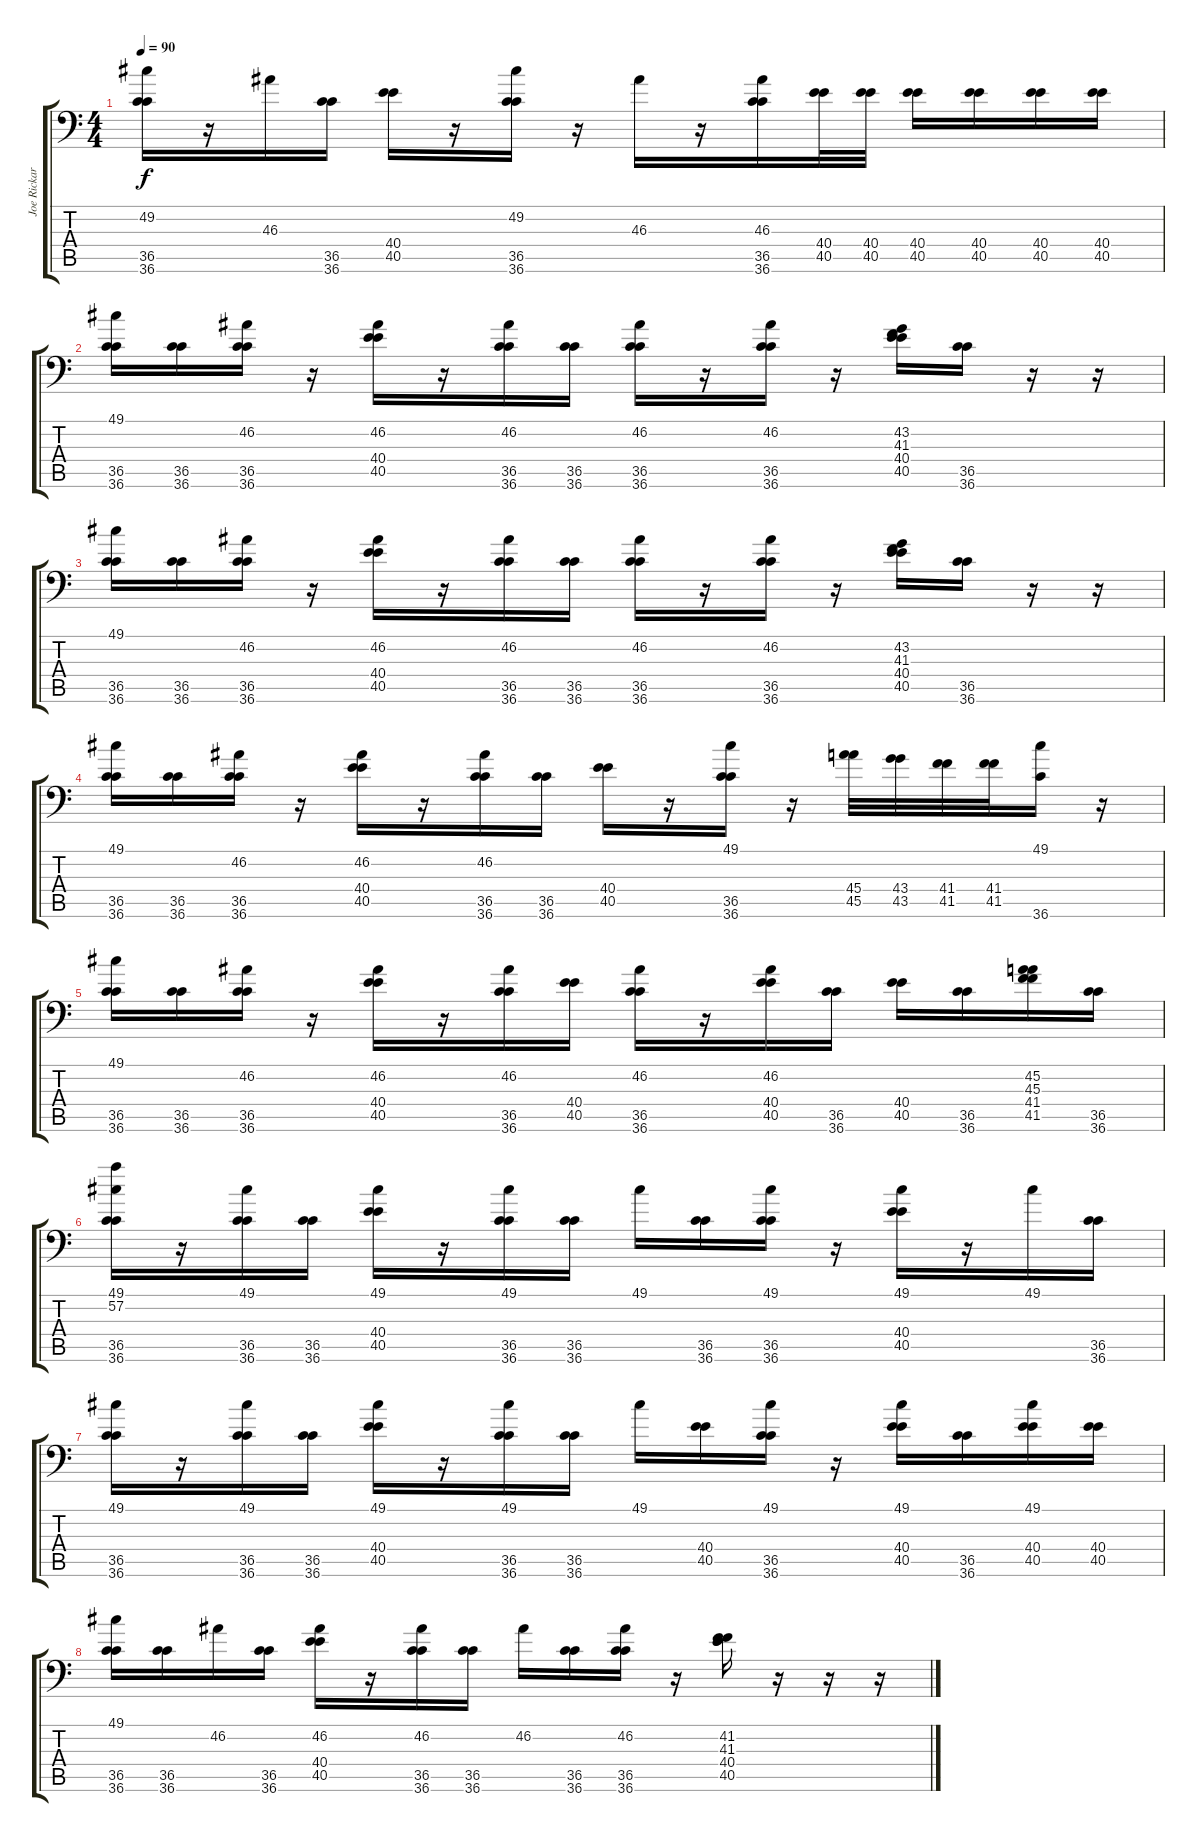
\track ("Joe Rickard" "Joe Rickar") {instrument acousticgrandpiano}
\staff {score tabs}
\tuning (C-1 C-1 C-1 C-1 C-1 C-1) {hide}
\ts (4 4)
\tempo 90
\clef f4
\ks c
(49.2 36.5 36.6).16{dy f} r.16 46.3.16 (36.5 36.6).16 (40.4 40.5).16 r.16 (49.2 36.5 36.6).16 r.16 46.3.16 r.16 (46.3 36.5 36.6).16 (40.4 40.5).32 (40.4 40.5).32 (40.4 40.5).16 (40.4 40.5).16 (40.4 40.5).16 (40.4 40.5).16 |
(49.1 36.5 36.6).16 (36.5 36.6).16 (46.2 36.5 36.6).16 r.16 (46.2 40.4 40.5).16 r.16 (46.2 36.5 36.6).16 (36.5 36.6).16 (46.2 36.5 36.6).16 r.16 (46.2 36.5 36.6).16 r.16 (43.2 41.3 40.4 40.5).16 (36.5 36.6).16 r.16 r.16 |
(49.1 36.5 36.6).16 (36.5 36.6).16 (46.2 36.5 36.6).16 r.16 (46.2 40.4 40.5).16 r.16 (46.2 36.5 36.6).16 (36.5 36.6).16 (46.2 36.5 36.6).16 r.16 (46.2 36.5 36.6).16 r.16 (43.2 41.3 40.4 40.5).16 (36.5 36.6).16 r.16 r.16 |
(49.1 36.5 36.6).16 (36.5 36.6).16 (46.2 36.5 36.6).16 r.16 (46.2 40.4 40.5).16 r.16 (46.2 36.5 36.6).16 (36.5 36.6).16 (40.4 40.5).16 r.16 (49.1 36.5 36.6).16 r.16 (45.4 45.5).32 (43.4 43.5).32 (41.4 41.5).32 (41.4 41.5).32 (49.1 36.6).16 r.16 |
(49.1 36.5 36.6).16 (36.5 36.6).16 (46.2 36.5 36.6).16 r.16 (46.2 40.4 40.5).16 r.16 (46.2 36.5 36.6).16 (40.4 40.5).16 (46.2 36.5 36.6).16 r.16 (46.2 40.4 40.5).16 (36.5 36.6).16 (40.4 40.5).16 (36.5 36.6).16 (45.2 45.3 41.4 41.5).16 (36.5 36.6).16 |
(49.1 57.2 36.5 36.6).16 r.16 (49.1 36.5 36.6).16 (36.5 36.6).16 (49.1 40.4 40.5).16 r.16 (49.1 36.5 36.6).16 (36.5 36.6).16 49.1.16 (36.5 36.6).16 (49.1 36.5 36.6).16 r.16 (49.1 40.4 40.5).16 r.16 49.1.16 (36.5 36.6).16 |
(49.1 36.5 36.6).16 r.16 (49.1 36.5 36.6).16 (36.5 36.6).16 (49.1 40.4 40.5).16 r.16 (49.1 36.5 36.6).16 (36.5 36.6).16 49.1.16 (40.4 40.5).16 (49.1 36.5 36.6).16 r.16 (49.1 40.4 40.5).16 (36.5 36.6).16 (49.1 40.4 40.5).16 (40.4 40.5).16 |
(49.1 36.5 36.6).16 (36.5 36.6).16 46.2.16 (36.5 36.6).16 (46.2 40.4 40.5).16 r.16 (46.2 36.5 36.6).16 (36.5 36.6).16 46.2.16 (36.5 36.6).16 (46.2 36.5 36.6).16 r.16 (41.2 41.3 40.4 40.5).16 r.16 r.16 r.16
